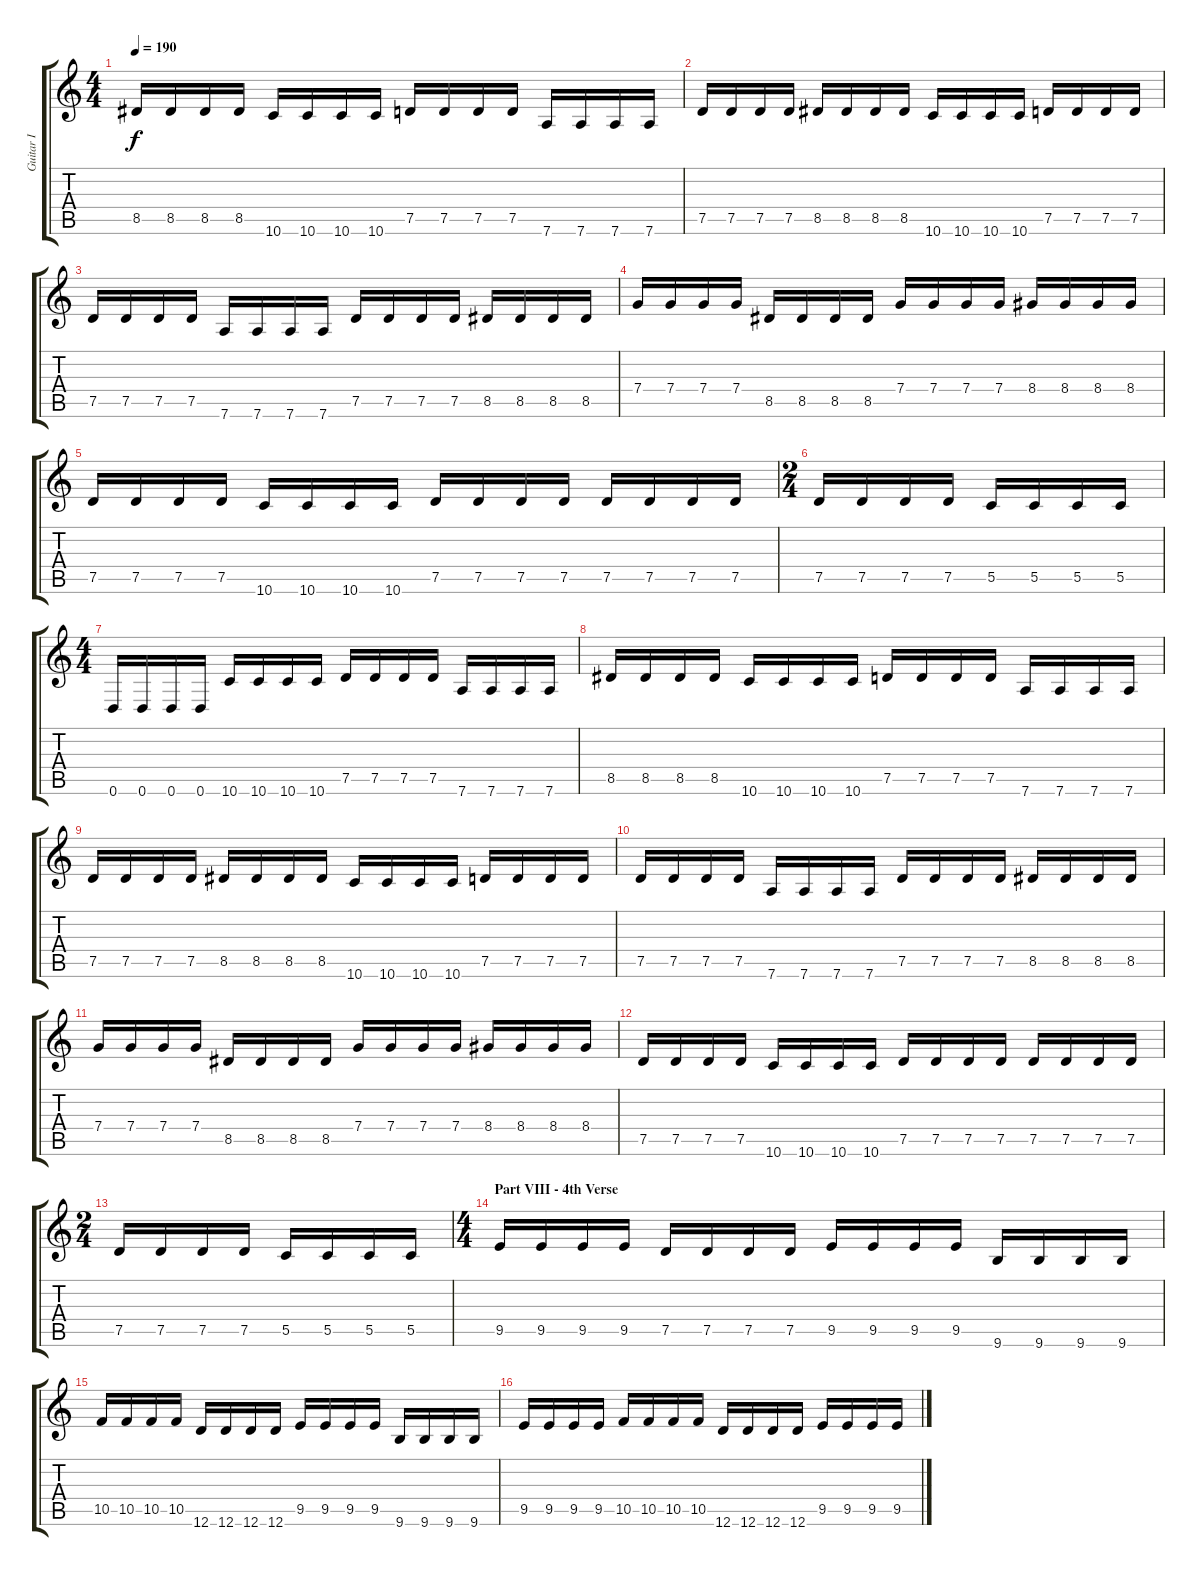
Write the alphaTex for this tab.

\track ("Guitar I" "Guitar I") {instrument distortionguitar}
\staff {score tabs}
\tuning (D4 A3 F3 C3 G2 D2) {hide}
\ts (4 4)
\tempo 190
\clef g2
\ks c
8.5.16{dy f} 8.5.16 8.5.16 8.5.16 10.6.16 10.6.16 10.6.16 10.6.16 7.5.16 7.5.16 7.5.16 7.5.16 7.6.16 7.6.16 7.6.16 7.6.16 |
7.5.16 7.5.16 7.5.16 7.5.16 8.5.16 8.5.16 8.5.16 8.5.16 10.6.16 10.6.16 10.6.16 10.6.16 7.5.16 7.5.16 7.5.16 7.5.16 |
7.5.16 7.5.16 7.5.16 7.5.16 7.6.16 7.6.16 7.6.16 7.6.16 7.5.16 7.5.16 7.5.16 7.5.16 8.5.16 8.5.16 8.5.16 8.5.16 |
7.4.16 7.4.16 7.4.16 7.4.16 8.5.16 8.5.16 8.5.16 8.5.16 7.4.16 7.4.16 7.4.16 7.4.16 8.4.16 8.4.16 8.4.16 8.4.16 |
7.5.16 7.5.16 7.5.16 7.5.16 10.6.16 10.6.16 10.6.16 10.6.16 7.5.16 7.5.16 7.5.16 7.5.16 7.5.16 7.5.16 7.5.16 7.5.16 |
\ts (2 4)
7.5.16 7.5.16 7.5.16 7.5.16 5.5.16 5.5.16 5.5.16 5.5.16 |
\ts (4 4)
0.6.16 0.6.16 0.6.16 0.6.16 10.6.16 10.6.16 10.6.16 10.6.16 7.5.16 7.5.16 7.5.16 7.5.16 7.6.16 7.6.16 7.6.16 7.6.16 |
8.5.16 8.5.16 8.5.16 8.5.16 10.6.16 10.6.16 10.6.16 10.6.16 7.5.16 7.5.16 7.5.16 7.5.16 7.6.16 7.6.16 7.6.16 7.6.16 |
7.5.16 7.5.16 7.5.16 7.5.16 8.5.16 8.5.16 8.5.16 8.5.16 10.6.16 10.6.16 10.6.16 10.6.16 7.5.16 7.5.16 7.5.16 7.5.16 |
7.5.16 7.5.16 7.5.16 7.5.16 7.6.16 7.6.16 7.6.16 7.6.16 7.5.16 7.5.16 7.5.16 7.5.16 8.5.16 8.5.16 8.5.16 8.5.16 |
7.4.16 7.4.16 7.4.16 7.4.16 8.5.16 8.5.16 8.5.16 8.5.16 7.4.16 7.4.16 7.4.16 7.4.16 8.4.16 8.4.16 8.4.16 8.4.16 |
7.5.16 7.5.16 7.5.16 7.5.16 10.6.16 10.6.16 10.6.16 10.6.16 7.5.16 7.5.16 7.5.16 7.5.16 7.5.16 7.5.16 7.5.16 7.5.16 |
\ts (2 4)
7.5.16 7.5.16 7.5.16 7.5.16 5.5.16 5.5.16 5.5.16 5.5.16 |
\ts (4 4)
\section ("" "Part VIII - 4th Verse")
9.5.16 9.5.16 9.5.16 9.5.16 7.5.16 7.5.16 7.5.16 7.5.16 9.5.16 9.5.16 9.5.16 9.5.16 9.6.16 9.6.16 9.6.16 9.6.16 |
10.5.16 10.5.16 10.5.16 10.5.16 12.6.16 12.6.16 12.6.16 12.6.16 9.5.16 9.5.16 9.5.16 9.5.16 9.6.16 9.6.16 9.6.16 9.6.16 |
9.5.16 9.5.16 9.5.16 9.5.16 10.5.16 10.5.16 10.5.16 10.5.16 12.6.16 12.6.16 12.6.16 12.6.16 9.5.16 9.5.16 9.5.16 9.5.16
